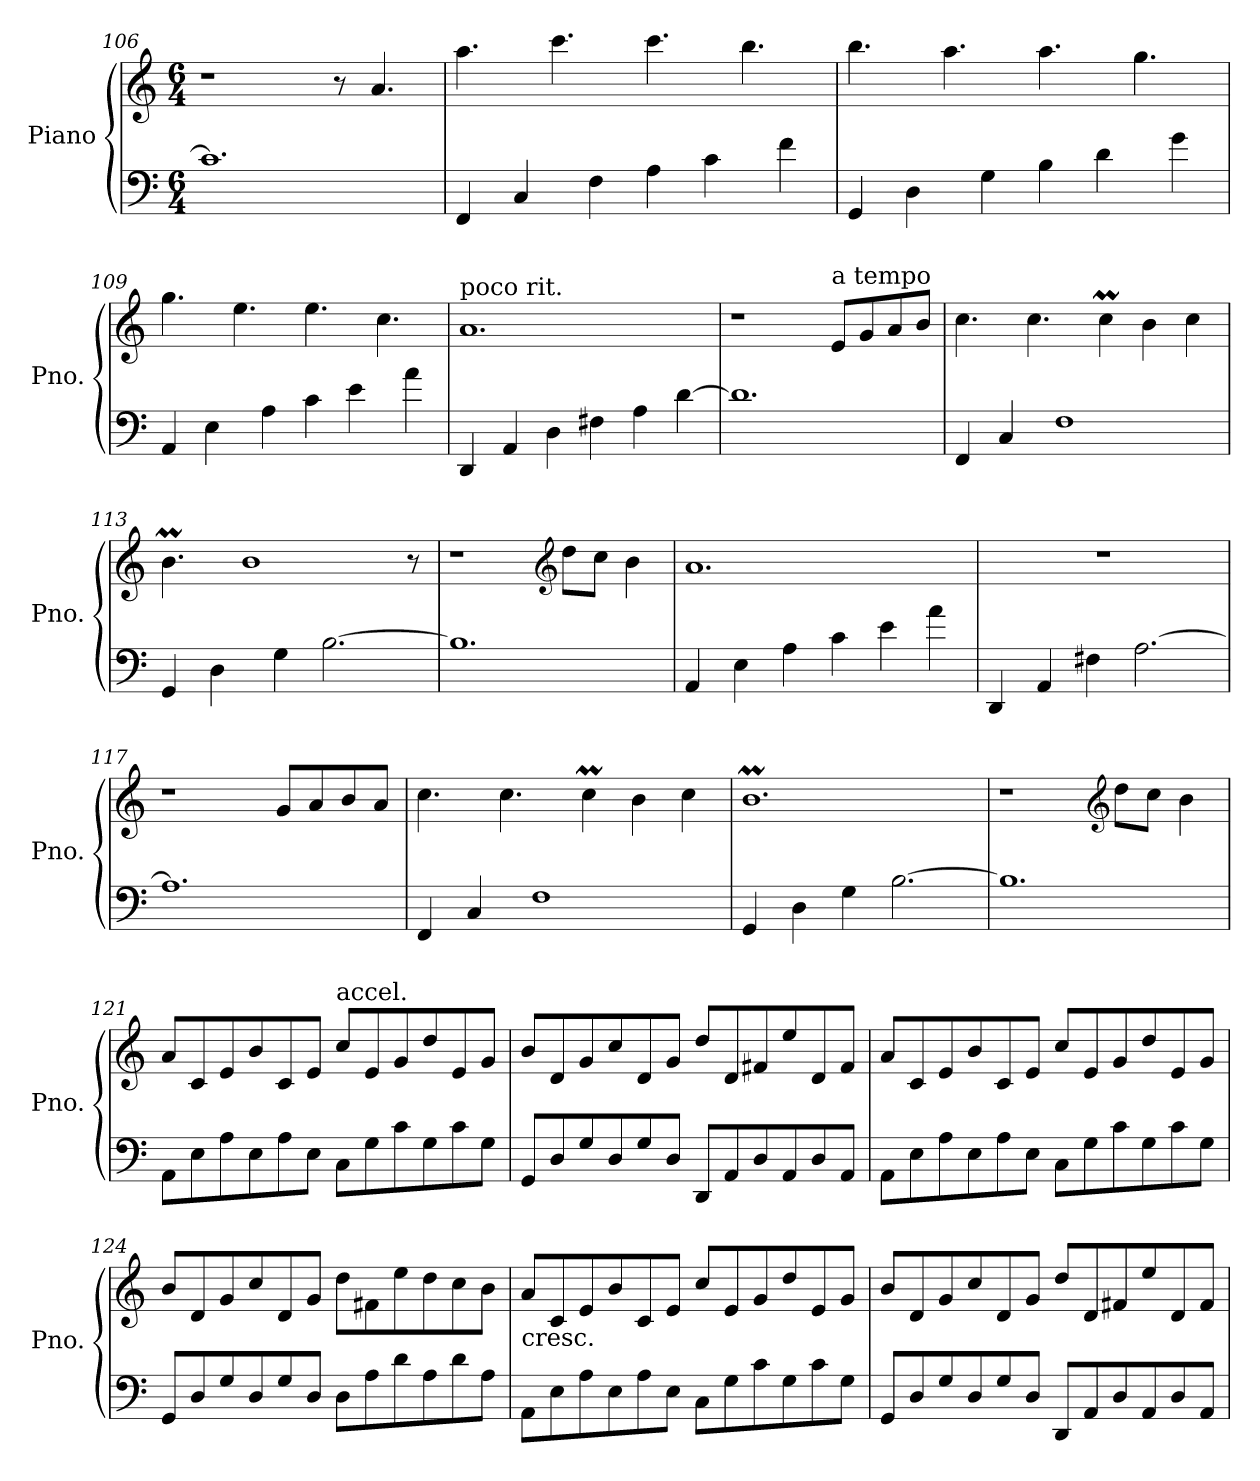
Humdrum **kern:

**kern	**kern
*part1	*part1
*staff2	*staff1
*I"Piano	*
*I'Pno.	*
*clefF4	*clefG2
*k[]	*k[]
*M6/4	*M6/4
=106	=106
1.c]	1r
.	8r
.	4.a/
!!LO:PB:g=z
=107	=107
4FF/	4.aa\
4C/	.
.	4.ccc\
4F\	.
4A\	4.ccc\
4c\	.
.	4.bb\
4f\	.
=108	=108
4GG/	4.bb\
4D\	.
.	4.aa\
4G\	.
4B\	4.aa\
4d\	.
.	4.gg\
4g\	.
=109	=109
4AA/	4.gg\
4E\	.
.	4.ee\
4A\	.
4c\	4.ee\
4e\	.
.	4.cc\
4a\	.
=110	=110
!	!LO:TX:a:t=poco rit.
4DD/	1.a
4AA/	.
4D\	.
4F#X\	.
4A\	.
[4d\	.
=111	=111
1.d]	1r
!	!LO:TX:a:t=a tempo
.	8e/L
.	8g/
.	8a/
.	8b/J
=112	=112
4FF/	4.cc\
4C/	.
.	4.cc\
1F	.
.	4ccM\
.	4b\
.	4cc\
!!LO:LB:g=z
=113	=113
4GG/	4.bm\
4D\	.
.	1b
4G\	.
[2.B\	.
.	8r
=114	=114
1.B]	1r
*	*clefG2
.	8dd\L
.	8cc\J
.	4b\
=115	=115
4AA/	1.a
4E\	.
4A\	.
4c\	.
4e\	.
4a\	.
=116	=116
4DD/	1.r
4AA/	.
4F#X\	.
[2.A\	.
=117	=117
1.A]	1r
.	8g/L
.	8a/
.	8b/
.	8a/J
=118	=118
4FF/	4.cc\
4C/	.
.	4.cc\
1F	.
.	4ccM\
.	4b\
.	4cc\
=119	=119
4GG/	1.bm
4D\	.
4G\	.
[2.B\	.
=120	=120
1.B]	1r
*	*clefG2
.	8dd\L
.	8cc\J
.	4b\
!!LO:LB:g=z
=121	=121
*	*MM150
8AA\L	8a/L
8E\	8c/
8A\	8e/
8E\	8b/
8A\	8c/
8E\J	8e/J
!	!LO:TX:a:t=accel.
8C\L	8cc/L
8G\	8e/
8c\	8g/
8G\	8dd/
8c\	8e/
8G\J	8g/J
=122	=122
8GG/L	8b/L
8D/	8d/
8G/	8g/
8D/	8cc/
8G/	8d/
8D/J	8g/J
8DD/L	8dd/L
8AA/	8d/
8D/	8f#X/
8AA/	8ee/
8D/	8d/
8AA/J	8f#/J
=123	=123
*	*MM155
8AA\L	8a/L
8E\	8c/
8A\	8e/
8E\	8b/
8A\	8c/
8E\J	8e/J
8C\L	8cc/L
8G\	8e/
8c\	8g/
8G\	8dd/
8c\	8e/
8G\J	8g/J
=124	=124
8GG/L	8b/L
8D/	8d/
8G/	8g/
8D/	8cc/
8G/	8d/
8D/J	8g/J
8D\L	8dd\L
8A\	8f#X\
8d\	8ee\
8A\	8dd\
8d\	8cc\
8A\J	8b\J
!!LO:LB:g=z
=125	=125
*	*MM160
!	!LO:TX:b:t=cresc.
8AA\L	8a/L
8E\	8c/
8A\	8e/
8E\	8b/
8A\	8c/
8E\J	8e/J
8C\L	8cc/L
8G\	8e/
8c\	8g/
8G\	8dd/
8c\	8e/
8G\J	8g/J
=126	=126
8GG/L	8b/L
8D/	8d/
8G/	8g/
8D/	8cc/
8G/	8d/
8D/J	8g/J
8DD/L	8dd/L
8AA/	8d/
8D/	8f#X/
8AA/	8ee/
8D/	8d/
8AA/J	8f#/J
=	=
*-	*-
